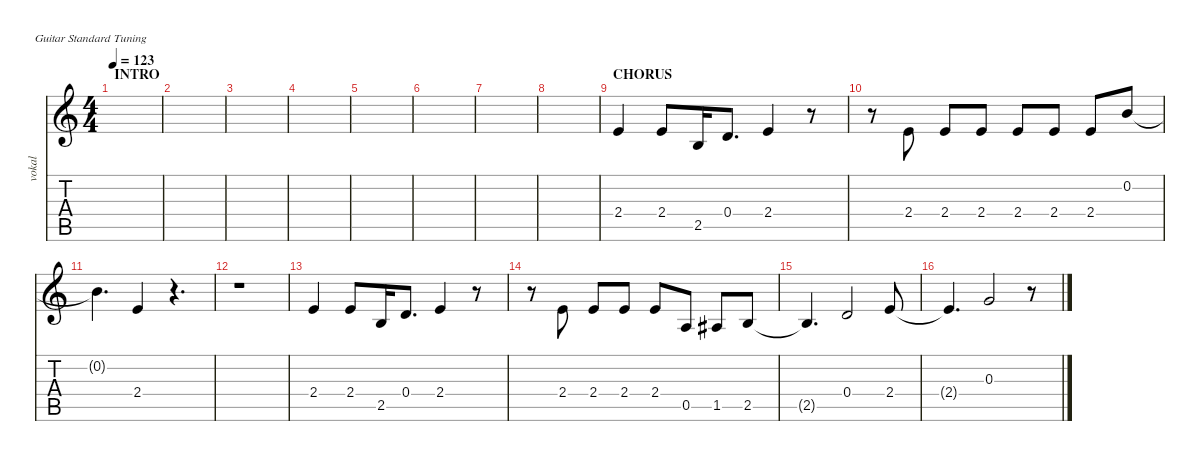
\defaultSystemsLayout 4
\hideDynamics
\bracketExtendMode nobrackets
\otherSystemsTrackNameOrientation horizontal
\track ("Vocal" "vokal") {instrument acousticguitarsteel}
\staff {score tabs}
\tuning (E4 B3 G3 D3 A2 E2)
\ts (4 4)
\section ("" "INTRO")
\tempo 123
\clef g2
\ks c
|
|
|
|
|
|
|
|
\section ("" "CHORUS")
2.4.4{beam Up} 2.4.8{beam Up} 2.5.16{beam Up} 0.4.8{d beam Up} 2.4.4{beam Up} r.8{beam Up} |
r.8{beam Down} 2.4.8{beam Up} 2.4.8{beam Up} 2.4.8{beam Up} 2.4.8{beam Up} 2.4.8{beam Up} 2.4.8{beam Up} 0.2.8{beam Up} |
0.2{t}.4{d beam Down} 2.4.4{beam Up} r.4{d beam Up} |
r.1{beam Down} |
2.4.4{beam Up} 2.4.8{beam Up} 2.5.16{beam Up} 0.4.8{d beam Up} 2.4.4{beam Up} r.8{beam Up} |
r.8{beam Down} 2.4.8{beam Up} 2.4.8{beam Up} 2.4.8{beam Up} 2.4.8{beam Up} 0.5.8{beam Up} 1.5{acc #}.8{beam Up} 2.5.8{beam Up} |
2.5{t}.4{d beam Up} 0.4.2{beam Up} 2.4.8{beam Up} |
2.4{t}.4{d beam Up} 0.3.2{beam Up} r.8{beam Up}
